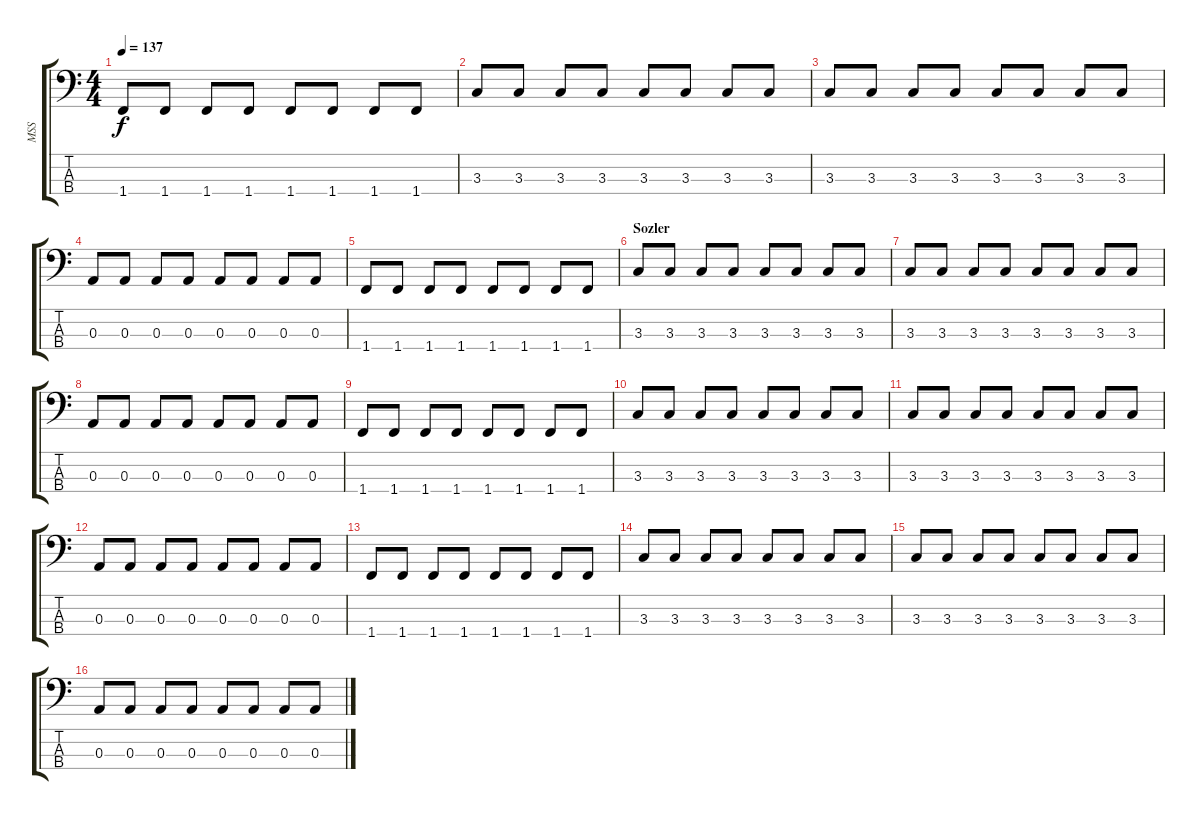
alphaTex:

\track ("MSS" "MSS") {instrument electricbassfinger}
\staff {score tabs}
\tuning (G2 D2 A1 E1) {hide}
\ts (4 4)
\tempo 137
\clef f4
\ks c
1.4.8{dy f} 1.4.8 1.4.8 1.4.8 1.4.8 1.4.8 1.4.8 1.4.8 |
3.3.8 3.3.8 3.3.8 3.3.8 3.3.8 3.3.8 3.3.8 3.3.8 |
3.3.8 3.3.8 3.3.8 3.3.8 3.3.8 3.3.8 3.3.8 3.3.8 |
0.3.8 0.3.8 0.3.8 0.3.8 0.3.8 0.3.8 0.3.8 0.3.8 |
1.4.8 1.4.8 1.4.8 1.4.8 1.4.8 1.4.8 1.4.8 1.4.8 |
\section ("" "Sozler")
3.3.8 3.3.8 3.3.8 3.3.8 3.3.8 3.3.8 3.3.8 3.3.8 |
3.3.8 3.3.8 3.3.8 3.3.8 3.3.8 3.3.8 3.3.8 3.3.8 |
0.3.8 0.3.8 0.3.8 0.3.8 0.3.8 0.3.8 0.3.8 0.3.8 |
1.4.8 1.4.8 1.4.8 1.4.8 1.4.8 1.4.8 1.4.8 1.4.8 |
3.3.8 3.3.8 3.3.8 3.3.8 3.3.8 3.3.8 3.3.8 3.3.8 |
3.3.8 3.3.8 3.3.8 3.3.8 3.3.8 3.3.8 3.3.8 3.3.8 |
0.3.8 0.3.8 0.3.8 0.3.8 0.3.8 0.3.8 0.3.8 0.3.8 |
1.4.8 1.4.8 1.4.8 1.4.8 1.4.8 1.4.8 1.4.8 1.4.8 |
3.3.8 3.3.8 3.3.8 3.3.8 3.3.8 3.3.8 3.3.8 3.3.8 |
3.3.8 3.3.8 3.3.8 3.3.8 3.3.8 3.3.8 3.3.8 3.3.8 |
0.3.8 0.3.8 0.3.8 0.3.8 0.3.8 0.3.8 0.3.8 0.3.8
